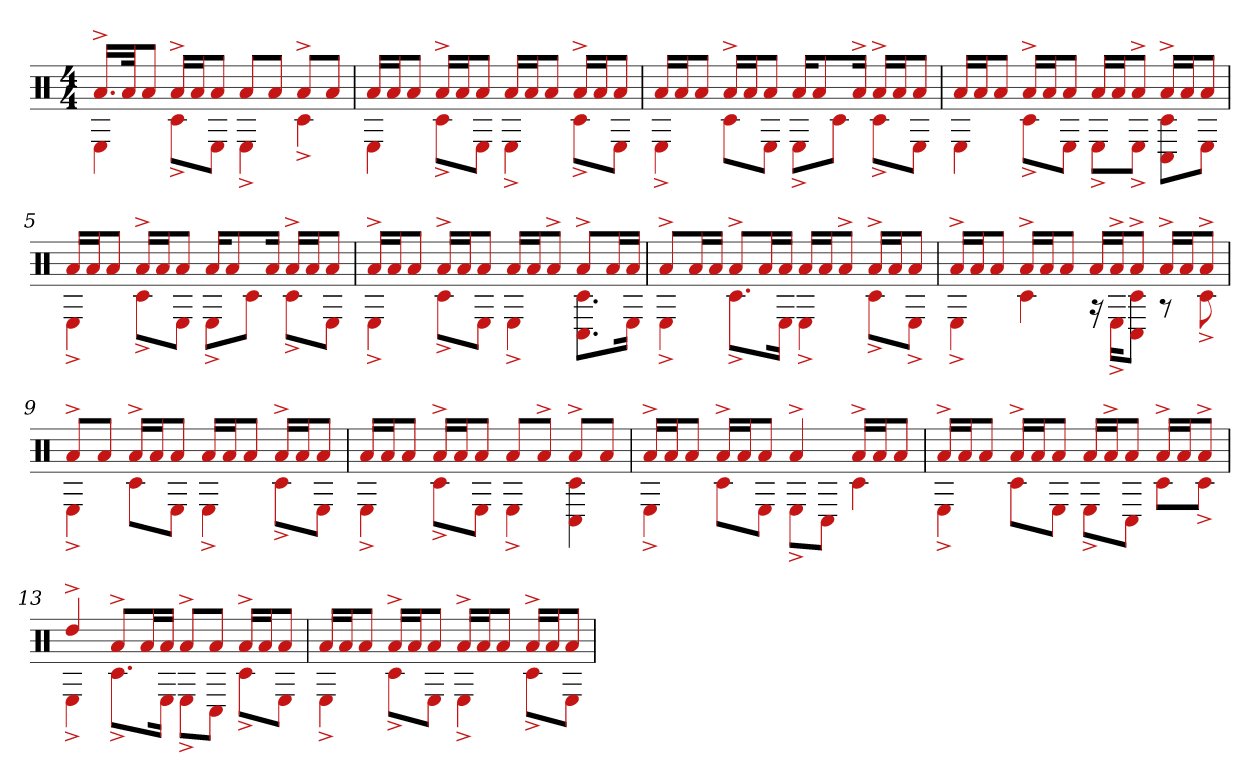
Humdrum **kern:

**kern
*part1
*staff1
*clefX
*k[]
*M4/4
=1
*^
16.a^LL	4E
32aJk	.
8aJ	.
16a^LL	8c#^L
16aJ	.
8aJ	8EJ
8aL	4E^
8aJ	.
8a^L	4c#^
8aJ	.
=2	=2
16aLL	4E
16aJ	.
8aJ	.
16a^LL	8c#^L
16aJ	.
8aJ	8EJ
16aLL	4E^
16aJ	.
8aJ	.
16a^LL	8c#^L
16aJ	.
8aJ	8EJ
=3	=3
16aLL	4E^
16aJ	.
8aJ	.
16a^LL	8c#L
16aJ	.
8aJ	8EJ
16aKL	8E^L
8a	.
.	8c#J
16a^Jk	.
16a^LL	8c#^L
16aJ	.
8aJ	8EJ
=4	=4
16aLL	4E
16aJ	.
8aJ	.
16a^LL	8c#^L
16aJ	.
8aJ	8EJ
16aLL	8E^L
16aJ	.
8a^J	8E^J
16a^LL	8c# 8C#L
16aJ	.
8aJ	8EJ
=5	=5
16aLL	4E^
16aJ	.
8aJ	.
16a^LL	8c#^L
16aJ	.
8aJ	8EJ
16aKL	8E^L
8a	.
.	8c#J
16aJk	.
16a^LL	8c#^L
16aJ	.
8aJ	8EJ
=6	=6
16a^LL	4E^
16aJ	.
8aJ	.
16a^LL	8c#^L
16aJ	.
8aJ	8EJ
16aLL	4E^
16aJ	.
8a^J	.
8a^L	8.c# 8.C#L
16aL	.
16aJJ	16EJk
=7	=7
8a^L	4E^
16aL	.
16aJJ	.
8a^L	8.c#^L
16aL	.
16aJJ	16EJk
16aLL	4E^
16aJ	.
8a^J	.
16a^LL	8c#^L
16aJ	.
8aJ	8E^J
=8	=8
16a^LL	4E^
16aJ	.
8aJ	.
16a^LL	4c#
16aJ	.
8aJ	.
16aLL	16r
16a^J	16E^KL
8a^J	8c# 8C#J
16a^LL	8r
16aJ	.
8a^J	8c#^
=9	=9
8a^L	4E^
8aJ	.
16a^LL	8c#L
16aJ	.
8aJ	8EJ
16aLL	4E^
16aJ	.
8aJ	.
16a^LL	8c#^L
16aJ	.
8aJ	8EJ
=10	=10
16aLL	4E^
16aJ	.
8aJ	.
16a^LL	8c#^L
16aJ	.
8aJ	8EJ
8aL	4E^
8a^J	.
8a^L	4C# 4c#
8aJ	.
=11	=11
16a^LL	4E^
16aJ	.
8aJ	.
16a^LL	8c#L
16aJ	.
8aJ	8EJ
4a^	8E^L
.	8C#J
16a^LL	4c#
16aJ	.
8aJ	.
=12	=12
16a^LL	4E^
16aJ	.
8aJ	.
16a^LL	8c#L
16aJ	.
8aJ	8EJ
16aLL	8E^L
16a^J	.
8aJ	8C#J
16a^LL	8c#L
16aJ	.
8a^J	8c#^J
=13	=13
4dd^	4E^
8a^L	8.c#^L
16aL	.
16aJJ	16EJk
8a^L	8E^L
8aJ	8C#J
16a^LL	8c#^L
16aJ	.
8aJ	8EJ
=14	=14
16aLL	4E^
16aJ	.
8aJ	.
16a^LL	8c#^L
16aJ	.
8aJ	8EJ
16a^LL	4E^
16aJ	.
8aJ	.
16a^LL	8c#^L
16aJ	.
8aJ	8EJ
*v	*v
=
*-
